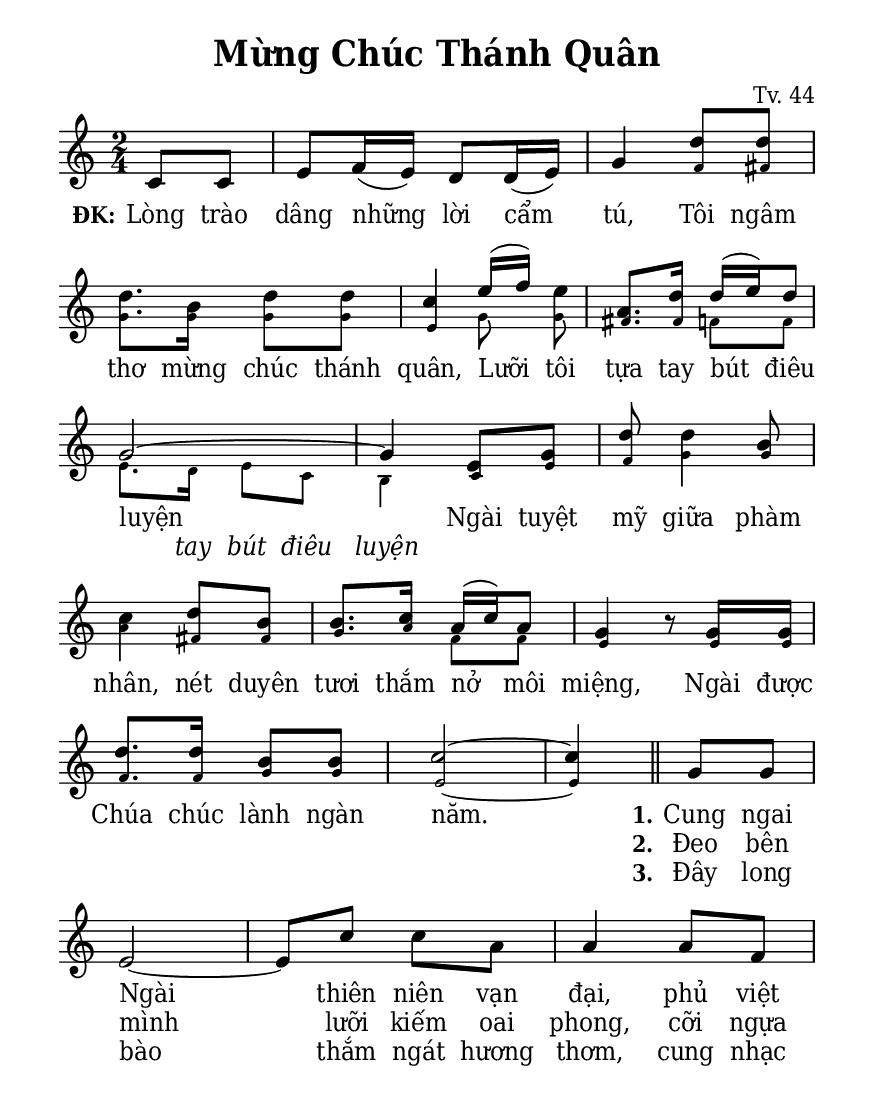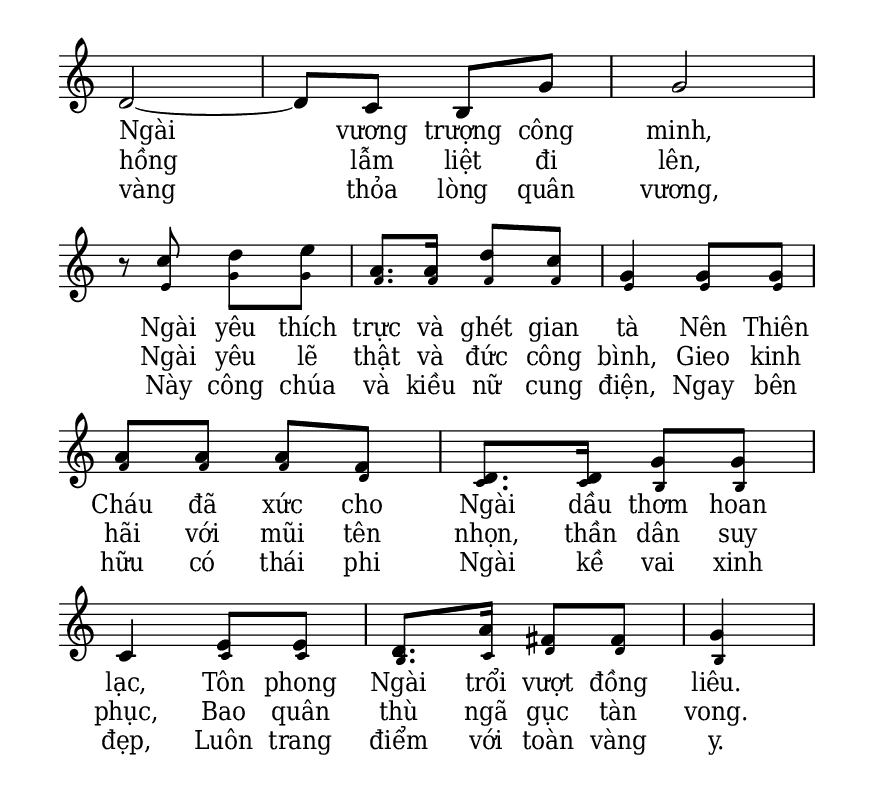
% Cài đặt chung\
\version "2.22.1"
\include "english.ly"

\header {
  title = "Mừng Chúc Thánh Quân"
  composer = "Tv. 44"
  %arranger = "Lm. Kim Long"
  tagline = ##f
}

% Nhạc phiên khúc
nhacPhienKhucSop = \relative c' {
  \partial 4 c8 c |
  e f16 (e) d8 d16 (e) |
  g4 d'8 d |
  d8. b16 d8 d |
  c4 e16 (f) e8 |
  a,8. d16 d (e) d8 |
  g,2 ~ |
  g4 e8 g |
  d' d4 b8 |
  c4 d8 b |
  b8. c16 a (c) a8 |
  g4 r8 g16 g |
  d'8. d16 b8 b |
  c2 ~ |
  c4 \bar "||"
  
  g8 g |
  e2 ~ |
  e8 c' c a |
  a4 a8 f |
  d2 ~ |
  d8 c b g' |
  g2 |
  r8 c d e |
  a,8. a16 d8 c |
  g4 g8 g |
  a a a f |
  d8. d16 g8 g |
  c,4 e8 e |
  d8. a'16 fs8 fs |
  g4 \bar "|"
}

nhacPhienKhucAlto = \relative c' {
  c8 c |
  e f16 (e) d8 d16 (e) |
  g4 f8 fs |
  g8. g16 g8 g |
  e4 g8 g |
  fs8. fs16 f!8 [f] |
  e8. d16 e8 c |
  b4 c8 e |
  f g4 g8 |
  a4 fs8 fs |
  g8. a16 f8 [f] |
  e4 r8 e16 e |
  f8. f16 g8 g |
  e2 ~ |
  e4
  
  g8 g |
  e2 ~ |
  e8 c' c a |
  a4 a8 f |
  d2 ~ |
  d8 c b g' |
  g2 |
  r8 e g g |
  f8. f16 f8 f |
  e4 e8 e |
  f f f d |
  c8. c16 b8 b |
  c4 c8 c |
  b8. c16 d8 d |
  b4
}

% Lời phiên khúc
loiPhienKhucSop = \lyrics {
  \set stanza = "ĐK:"
  Lòng trào dâng những lời cẩm tú,
  Tôi ngâm thơ mừng chúc thánh quân,
  Lưỡi tôi tựa tay bút điêu luyện
  Ngài tuyệt mỹ giữa phàm nhân,
  nét duyên tươi thắm nở môi miệng,
  Ngài được Chúa chúc lành ngàn năm.
  <<
    {
      \set stanza = "1."
      Cung ngai Ngài thiên niên vạn đại,
      phủ việt Ngài vương trượng công minh,
      Ngài yêu thích trực và ghét gian tà
      Nên Thiên Cháu đã xức cho Ngài
      dầu thơm hoan lạc,
      Tôn phong Ngài trổi vượt đồng liêu.
    }
    \new Lyrics {
	    \set associatedVoice = "beSop"
	    \set stanza = "2."
	    Đeo bên mình lưỡi kiếm oai phong,
	    cỡi ngựa hồng lẫm liệt đi lên,
	    Ngài yêu lẽ thật và đức công bình,
	    Gieo kinh hãi với mũi tên nhọn,
	    thần dân suy phục,
	    Bao quân thù ngã gục tàn vong.
    }
    \new Lyrics {
	    \set associatedVoice = "beSop"
	    \set stanza = "3."
	    Đây long bào thắm ngát hương thơm,
	    cung nhạc vàng thỏa lòng quân vương,
	    Này công chúa và kiều nữ cung điện,
	    Ngay bên hữu có thái phi Ngài
	    kề vai xinh đẹp,
	    Luôn trang điểm với toàn vàng y.
    }
  >>
}

loiPhienKhucAlto = \lyrics {
  \repeat unfold 21 { _ }
  \override Lyrics.LyricText.font-shape = #'italic
  tay bút điêu luyện
}

% Dàn trang
\paper {
  #(set-paper-size "a5")
  top-margin = 10\mm
  bottom-margin = 10\mm
  left-margin = 10\mm
  right-margin = 10\mm
  indent = #0
  #(define fonts
	 (make-pango-font-tree "Deja Vu Serif Condensed"
	 		       "Deja Vu Serif Condensed"
			       "Deja Vu Serif Condensed"
			       (/ 20 20)))
  print-page-number = ##f
  system-system-spacing = #'((basic-distance . 0.1)
                             (padding . 2))
  ragged-bottom = ##t
  %page-count = #1
}

TongNhip = {
  \key c \major \time 2/4
  \set Timing.beamExceptions = #'()
  \set Timing.baseMoment = #(ly:make-moment 1/4)
}

% Đổi kích thước nốt cho bè phụ
notBePhu =
#(define-music-function (font-size music) (number? ly:music?)
   (for-some-music
     (lambda (m)
       (if (music-is-of-type? m 'rhythmic-event)
           (begin
             (set! (ly:music-property m 'tweaks)
                   (cons `(font-size . ,font-size)
                         (ly:music-property m 'tweaks)))
             #t)
           #f))
     music)
   music)

\score {
  \new ChoirStaff <<
    \new Staff \with {
        \consists "Merge_rests_engraver"
        printPartCombineTexts = ##f
      }
      <<
      \new Voice \TongNhip \partCombine 
        \nhacPhienKhucSop
        \notBePhu -3 { \nhacPhienKhucAlto }
      \new NullVoice = beSop \nhacPhienKhucSop
      \new Lyrics \lyricsto beSop \loiPhienKhucSop
      \new NullVoice = beAlto \nhacPhienKhucAlto
      \new Lyrics \lyricsto beAlto \loiPhienKhucAlto
      >>
  >>
  \layout {
    %\override Staff.TimeSignature.transparent = ##t
    \override Lyrics.LyricSpace.minimum-distance = #1.5
    \override Score.BarNumber.break-visibility = ##(#f #f #f)
    \override Score.SpacingSpanner.uniform-stretching = ##t
  } 
}
